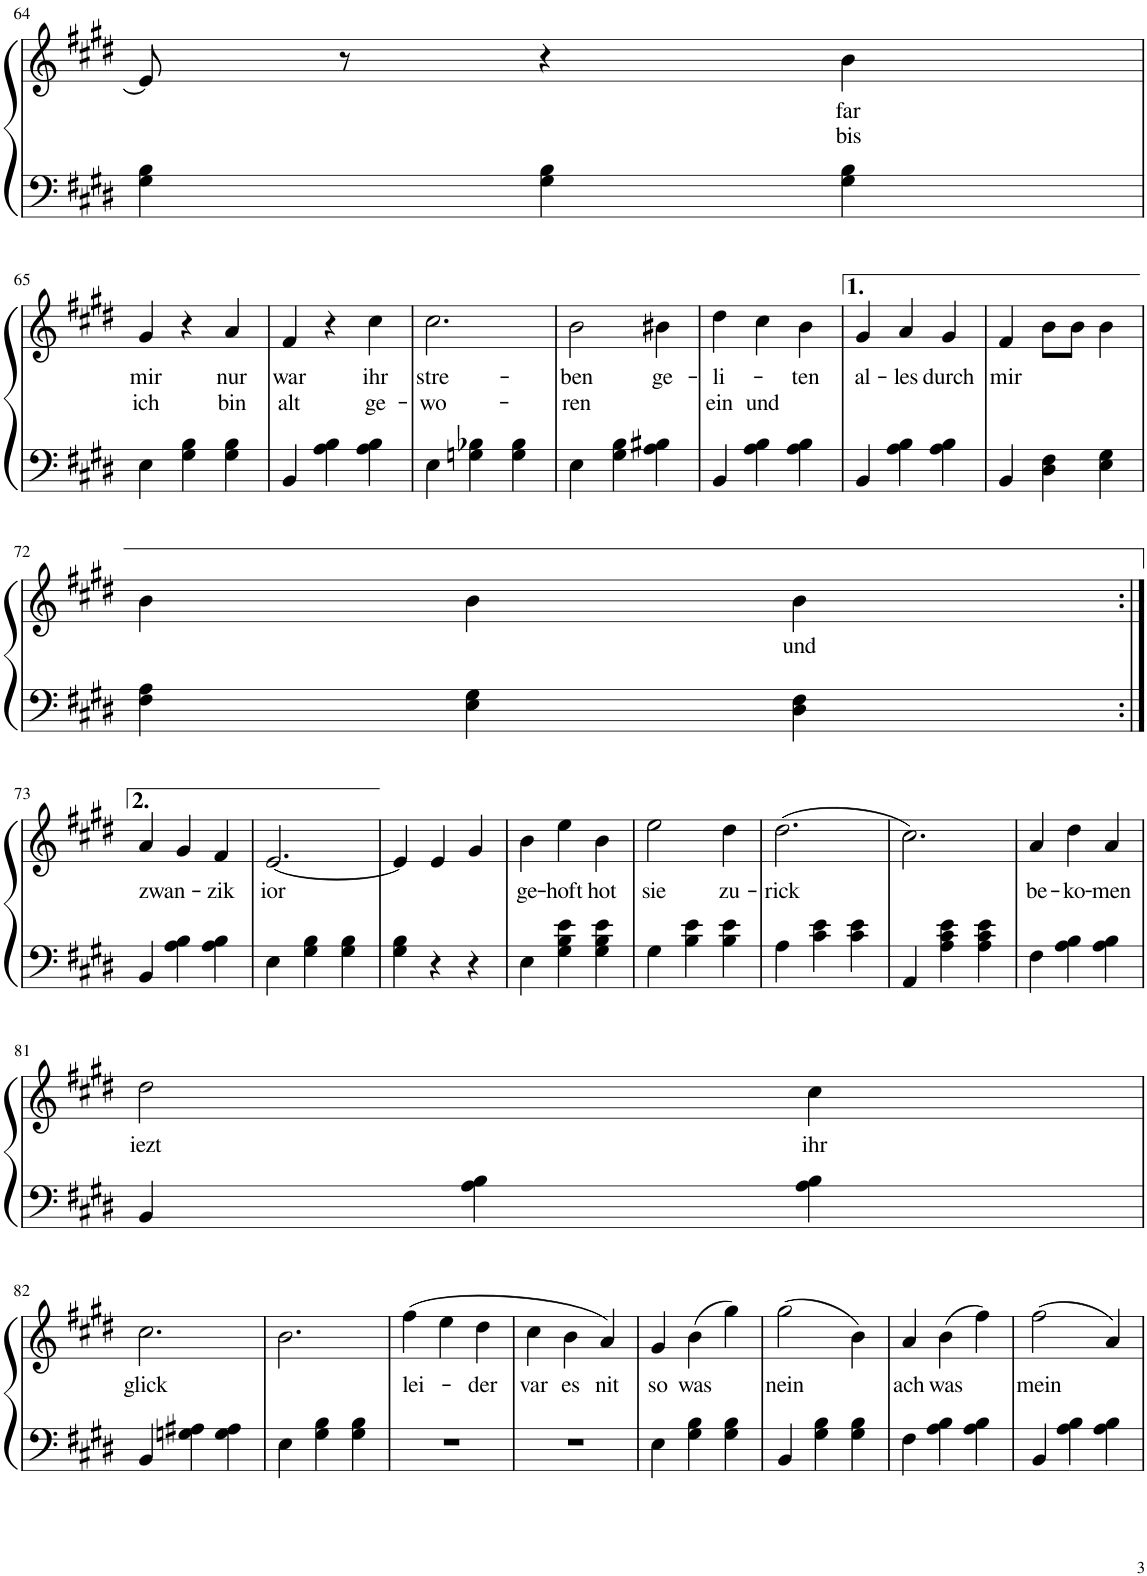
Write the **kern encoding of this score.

**kern	**kern	**text	**text
*part1	*part1	*part1	*part1
*staff2	*staff1	*staff1	*staff1
*I"Klavier	*	*	*
*I'Klav.	*	*	*
!!LO:PB:g=z
*clefF4	*clefG2	*	*
*k[f#c#g#d#]	*k[f#c#g#d#]	*	*
*M3/4	*M3/4	*	*
=64	=64	=64	=64
4G#\ 4B\	8e/]	.	.
.	8r	.	.
4G#\ 4B\	4r	.	.
!	!	!LO:LY:b	!LO:LY:b
4G#\ 4B\	4b\	far	bis
!!LO:LB:g=z
=65	=65	=65	=65
!	!	!LO:LY:b	!LO:LY:b
4E\	4g#/	mir	ich
4G#\ 4B\	4r	.	.
!	!	!LO:LY:b	!LO:LY:b
4G#\ 4B\	4a/	nur	bin
=66	=66	=66	=66
!	!	!LO:LY:b	!LO:LY:b
4BB/	4f#/	war	alt
4A\ 4B\	4r	.	.
!	!	!LO:LY:b	!LO:LY:b
4A\ 4B\	4cc#\	ihr	ge-
=67	=67	=67	=67
!	!	!LO:LY:b	!LO:LY:b
4E\	2.cc#\	stre-	-wo-
4Gn\ 4B-X\	.	.	.
4G\ 4B-\	.	.	.
=68	=68	=68	=68
!	!	!LO:LY:b	!LO:LY:b
4E\	2b\	-ben	-ren
4G#\ 4B\	.	.	.
!	!	!LO:LY:b	!
4A\ 4B#X\	4b#X\	ge-	.
=69	=69	=69	=69
!	!	!LO:LY:b	!LO:LY:b
4BB/	4dd#\	-li-	ein
!	!	!	!LO:LY:b
4A\ 4B\	4cc#\	.	und
!	!	!LO:LY:b	!
4A\ 4B\	4b\	-ten	.
=70	=70	=70	=70
!	!	!LO:LY:b	!
4BB/	4g#/	al-	.
!	!	!LO:LY:b	!
4A\ 4B\	4a/	-les	.
!	!	!LO:LY:b	!
4A\ 4B\	4g#/	durch	.
=71	=71	=71	=71
!	!	!LO:LY:b	!
4BB/	4f#/	mir	.
4D#\ 4F#\	8b\L	.	.
.	8b\J	.	.
4E\ 4G#\	4b\	.	.
!!LO:LB:g=z
=72	=72	=72	=72
4F#\ 4A\	4b\	.	.
4E\ 4G#\	4b\	.	.
!	!	!LO:LY:b	!
4D#\ 4F#\	4b\	und	.
!!LO:LB:g=z
=73:|!	=73:|!	=73:|!	=73:|!
!	!	!LO:LY:b	!
4BB/	4a/	zwan-	.
4A\ 4B\	4g#/	.	.
!	!	!LO:LY:b	!
4A\ 4B\	4f#/	-zik	.
=74	=74	=74	=74
!	!	!LO:LY:b	!
4E\	[2.e/	ior	.
4G#\ 4B\	.	.	.
4G#\ 4B\	.	.	.
=75	=75	=75	=75
4G#\ 4B\	4e/]	.	.
4r	4e/	.	.
4r	4g#/	.	.
=76	=76	=76	=76
!	!	!LO:LY:b	!
4E\	4b\	ge-	.
!	!	!LO:LY:b	!
4G#\ 4B\ 4e\	4ee\	-hoft	.
!	!	!LO:LY:b	!
4G#\ 4B\ 4e\	4b\	hot	.
=77	=77	=77	=77
!	!	!LO:LY:b	!
4G#\	2ee\	sie	.
4B\ 4e\	.	.	.
!	!	!LO:LY:b	!
4B\ 4e\	4dd#\	zu-	.
=78	=78	=78	=78
!	!	!LO:LY:b	!
4A\	(2.dd#\	-rick	.
4c#\ 4e\	.	.	.
4c#\ 4e\	.	.	.
=79	=79	=79	=79
4AA/	2.cc#\)	.	.
4A\ 4c#\ 4e\	.	.	.
4A\ 4c#\ 4e\	.	.	.
=80	=80	=80	=80
!	!	!LO:LY:b	!
4F#\	4a/	be-	.
!	!	!LO:LY:b	!
4A\ 4B\	4dd#\	-ko-	.
!	!	!LO:LY:b	!
4A\ 4B\	4a/	-men	.
!!LO:LB:g=z
=81	=81	=81	=81
!	!	!LO:LY:b	!
4BB/	2dd#\	iezt	.
4A\ 4B\	.	.	.
!	!	!LO:LY:b	!
4A\ 4B\	4cc#\	ihr	.
!!LO:LB:g=z
=82	=82	=82	=82
!	!	!LO:LY:b	!
4BB/	2.cc#\	glick	.
4Gn\ 4A#X\	.	.	.
4G\ 4A#\	.	.	.
=83	=83	=83	=83
4E\	2.b\	.	.
4G#\ 4B\	.	.	.
4G#\ 4B\	.	.	.
=84	=84	=84	=84
!	!	!LO:LY:b	!
2.r	(4ff#\	lei-	.
.	4ee\	.	.
!	!	!LO:LY:b	!
.	4dd#\	-der	.
=85	=85	=85	=85
!	!	!LO:LY:b	!
2.r	4cc#\	var	.
!	!	!LO:LY:b	!
.	4b\	es	.
!	!	!LO:LY:b	!
.	4a/)	nit	.
=86	=86	=86	=86
!	!	!LO:LY:b	!
4E\	4g#/	so	.
!	!	!LO:LY:b	!
4G#\ 4B\	(4b\	was	.
4G#\ 4B\	4gg#\)	.	.
=87	=87	=87	=87
!	!	!LO:LY:b	!
4BB/	(2gg#\	nein	.
4G#\ 4B\	.	.	.
4G#\ 4B\	4b\)	.	.
=88	=88	=88	=88
!	!	!LO:LY:b	!
4F#\	4a/	ach	.
!	!	!LO:LY:b	!
4A\ 4B\	(4b\	was	.
4A\ 4B\	4ff#\)	.	.
=89	=89	=89	=89
!	!	!LO:LY:b	!
4BB/	(2ff#\	mein	.
4A\ 4B\	.	.	.
4A\ 4B\	4a/)	.	.
=	=	=	=
*-	*-	*-	*-
